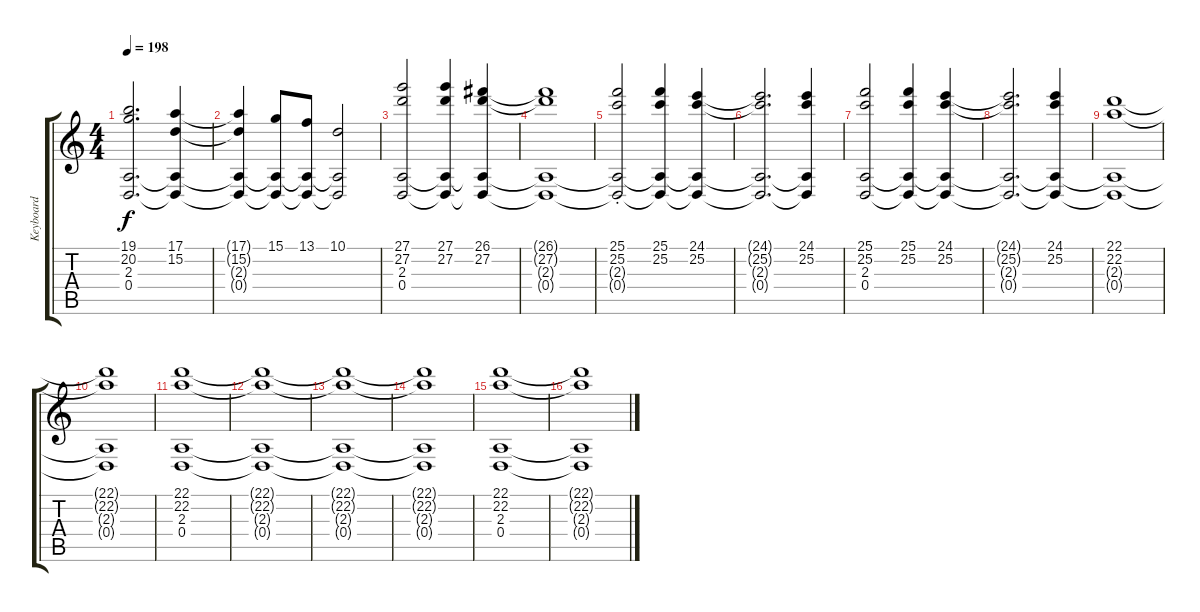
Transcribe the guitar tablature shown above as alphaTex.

\track ("Keyboard" "Keyboard") {instrument rockorgan}
\staff {score tabs}
\tuning (E4 B3 G3 D3 A2 E2) {hide}
\ts (4 4)
\tempo 198
\clef g2
\ks c
(19.1 20.2 2.3{t} 0.4{t}).2{d dy f} (17.1 15.2 2.3{t} 0.4{t}).4 |
(17.1{t} 15.2{t} 2.3{t} 0.4{t}).4 (15.1 2.3{t} 0.4{t}).8 (13.1 2.3{t} 0.4{t}).8 (10.1 2.3{t} 0.4{t}).2 |
(27.1 27.2 2.3 0.4).2 (27.1 27.2 2.3{t} 0.4{t}).4 (26.1 27.2 2.3{t} 0.4{t}).4 |
(26.1{t} 27.2{t} 2.3{t} 0.4{t}).1 |
(25.1{st} 25.2{st} 2.3{t} 0.4{t}).2 (25.1 25.2 2.3{t} 0.4{t}).4 (24.1 25.2 2.3{t} 0.4{t}).4 |
(24.1{t} 25.2{t} 2.3{t} 0.4{t}).2{d} (24.1 25.2 2.3{t} 0.4{t}).4 |
(25.1 25.2 2.3 0.4).2 (25.1 25.2 2.3{t} 0.4{t}).4 (24.1 25.2 2.3{t} 0.4{t}).4 |
(24.1{t} 25.2{t} 2.3{t} 0.4{t}).2{d} (24.1 25.2 2.3{t} 0.4{t}).4 |
(22.1 22.2 2.3{t} 0.4{t}).1 |
(22.1{t} 22.2{t} 2.3{t} 0.4{t}).1 |
(22.1 22.2 2.3 0.4).1 |
(22.1{t} 22.2{t} 2.3{t} 0.4{t}).1 |
(22.1{t} 22.2{t} 2.3{t} 0.4{t}).1 |
(22.1{t} 22.2{t} 2.3{t} 0.4{t}).1 |
(22.1 22.2 2.3 0.4).1 |
(22.1{t} 22.2{t} 2.3{t} 0.4{t}).1
